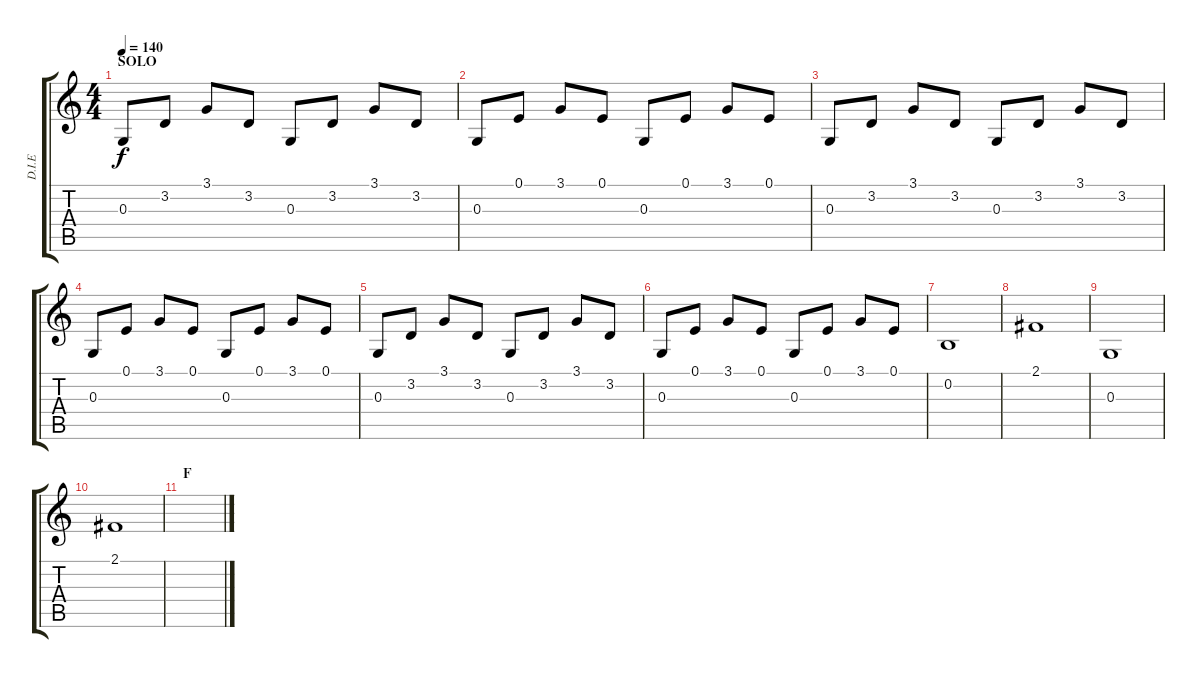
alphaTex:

\track ("D.I.E" "D.I.E") {instrument lead2sawtooth}
\staff {score tabs}
\tuning (E4 B3 G3 D3 A2 E2) {hide}
\ts (4 4)
\section ("" "SOLO")
\tempo 140
\clef g2
\ks aminor
0.3.8{dy f} 3.2.8 3.1.8 3.2.8 0.3.8 3.2.8 3.1.8 3.2.8 |
0.3.8 0.1.8 3.1.8 0.1.8 0.3.8 0.1.8 3.1.8 0.1.8 |
0.3.8 3.2.8 3.1.8 3.2.8 0.3.8 3.2.8 3.1.8 3.2.8 |
0.3.8 0.1.8 3.1.8 0.1.8 0.3.8 0.1.8 3.1.8 0.1.8 |
0.3.8 3.2.8 3.1.8 3.2.8 0.3.8 3.2.8 3.1.8 3.2.8 |
0.3.8 0.1.8 3.1.8 0.1.8 0.3.8 0.1.8 3.1.8 0.1.8 |
0.2.1 |
2.1.1 |
0.3.1 |
2.1.1 |
\section ("" "F")
